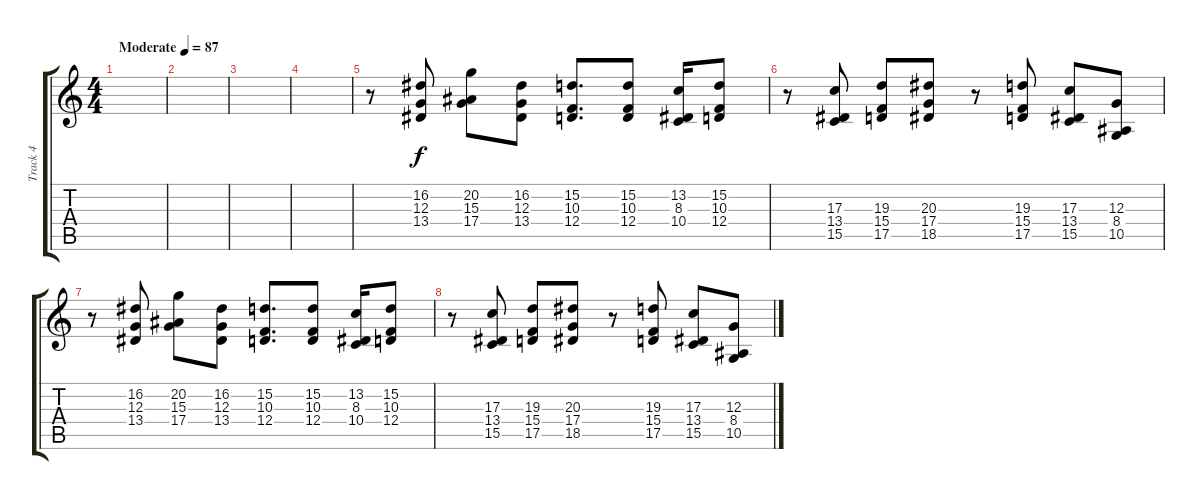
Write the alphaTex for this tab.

\track ("Track 4" "Track 4") {instrument synthbrass1}
\staff {score tabs}
\tuning (E4 B3 G3 D3 A2 E2) {hide}
\ts (4 4)
\tempo (87 "Moderate")
\clef g2
\ks c
|
|
|
|
r.8 (16.2 12.3 13.4).8 (20.2 15.3 17.4).8 (16.2 12.3 13.4).8 (15.2 10.3 12.4).8{d} (15.2 10.3 12.4).8 (13.2 8.3 10.4).16 (15.2 10.3 12.4).8 |
r.8 (17.3 13.4 15.5).8 (19.3 15.4 17.5).8 (20.3 17.4 18.5).8 r.8 (19.3 15.4 17.5).8 (17.3 13.4 15.5).8 (12.3 8.4 10.5).8 |
r.8 (16.2 12.3 13.4).8 (20.2 15.3 17.4).8 (16.2 12.3 13.4).8 (15.2 10.3 12.4).8{d} (15.2 10.3 12.4).8 (13.2 8.3 10.4).16 (15.2 10.3 12.4).8 |
r.8 (17.3 13.4 15.5).8 (19.3 15.4 17.5).8 (20.3 17.4 18.5).8 r.8 (19.3 15.4 17.5).8 (17.3 13.4 15.5).8 (12.3 8.4 10.5).8
